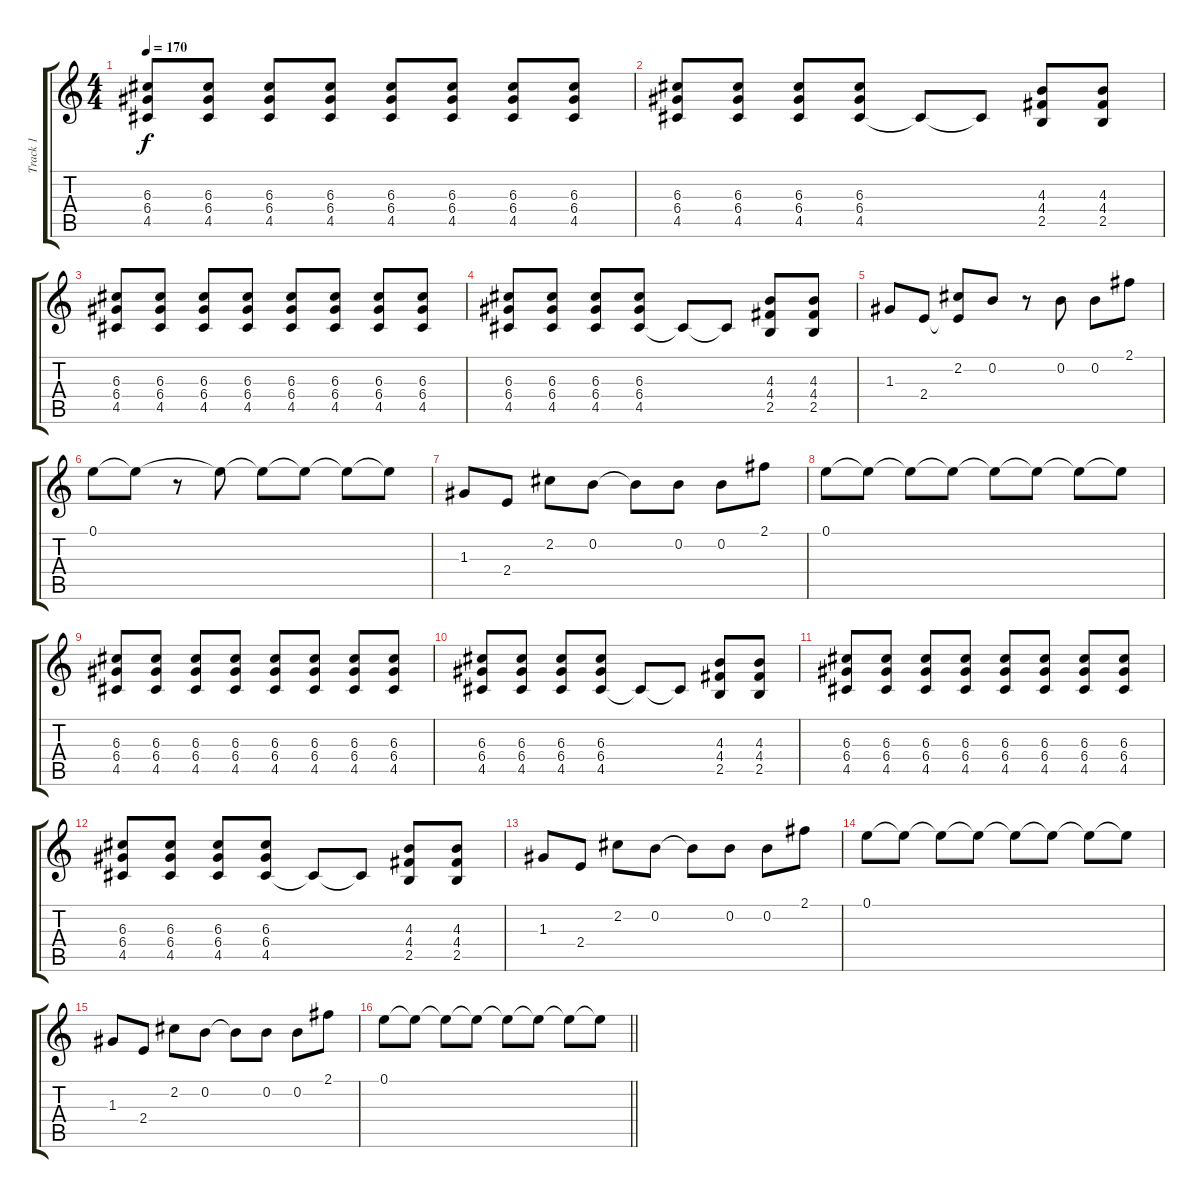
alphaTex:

\track ("Track 1" "Track 1") {instrument distortionguitar}
\staff {score tabs}
\tuning (E4 B3 G3 D3 A2 E2) {hide}
\ts (4 4)
\tempo 170
\clef g2
\ks c
(6.3 6.4 4.5).8{dy f} (6.3 6.4 4.5).8 (6.3 6.4 4.5).8 (6.3 6.4 4.5).8 (6.3 6.4 4.5).8 (6.3 6.4 4.5).8 (6.3 6.4 4.5).8 (6.3 6.4 4.5).8 |
(6.3 6.4 4.5).8 (6.3 6.4 4.5).8 (6.3 6.4 4.5).8 (6.3 6.4 4.5).8 4.5{t}.8 4.5{t}.8 (4.3 4.4 2.5).8 (4.3 4.4 2.5).8 |
(6.3 6.4 4.5).8 (6.3 6.4 4.5).8 (6.3 6.4 4.5).8 (6.3 6.4 4.5).8 (6.3 6.4 4.5).8 (6.3 6.4 4.5).8 (6.3 6.4 4.5).8 (6.3 6.4 4.5).8 |
(6.3 6.4 4.5).8 (6.3 6.4 4.5).8 (6.3 6.4 4.5).8 (6.3 6.4 4.5).8 4.5{t}.8 4.5{t}.8 (4.3 4.4 2.5).8 (4.3 4.4 2.5).8 |
1.3.8 2.4.8 (2.2 2.4{t}).8 0.2.8 r.8 0.2.8 0.2.8 2.1.8 |
0.1.8 0.1{t}.8 r.8 0.1{t}.8 0.1{t}.8 0.1{t}.8 0.1{t}.8 0.1{t}.8 |
1.3.8 2.4.8 2.2.8 0.2.8 0.2{t}.8 0.2.8 0.2.8 2.1.8 |
0.1.8 0.1{t}.8 0.1{t}.8 0.1{t}.8 0.1{t}.8 0.1{t}.8 0.1{t}.8 0.1{t}.8 |
(6.3 6.4 4.5).8 (6.3 6.4 4.5).8 (6.3 6.4 4.5).8 (6.3 6.4 4.5).8 (6.3 6.4 4.5).8 (6.3 6.4 4.5).8 (6.3 6.4 4.5).8 (6.3 6.4 4.5).8 |
(6.3 6.4 4.5).8 (6.3 6.4 4.5).8 (6.3 6.4 4.5).8 (6.3 6.4 4.5).8 4.5{t}.8 4.5{t}.8 (4.3 4.4 2.5).8 (4.3 4.4 2.5).8 |
(6.3 6.4 4.5).8 (6.3 6.4 4.5).8 (6.3 6.4 4.5).8 (6.3 6.4 4.5).8 (6.3 6.4 4.5).8 (6.3 6.4 4.5).8 (6.3 6.4 4.5).8 (6.3 6.4 4.5).8 |
(6.3 6.4 4.5).8 (6.3 6.4 4.5).8 (6.3 6.4 4.5).8 (6.3 6.4 4.5).8 4.5{t}.8 4.5{t}.8 (4.3 4.4 2.5).8 (4.3 4.4 2.5).8 |
1.3.8 2.4.8 2.2.8 0.2.8 0.2{t}.8 0.2.8 0.2.8 2.1.8 |
0.1.8 0.1{t}.8 0.1{t}.8 0.1{t}.8 0.1{t}.8 0.1{t}.8 0.1{t}.8 0.1{t}.8 |
1.3.8 2.4.8 2.2.8 0.2.8 0.2{t}.8 0.2.8 0.2.8 2.1.8 |
\barLineRight lightlight
0.1.8 0.1{t}.8 0.1{t}.8 0.1{t}.8 0.1{t}.8 0.1{t}.8 0.1{t}.8 0.1{t}.8
